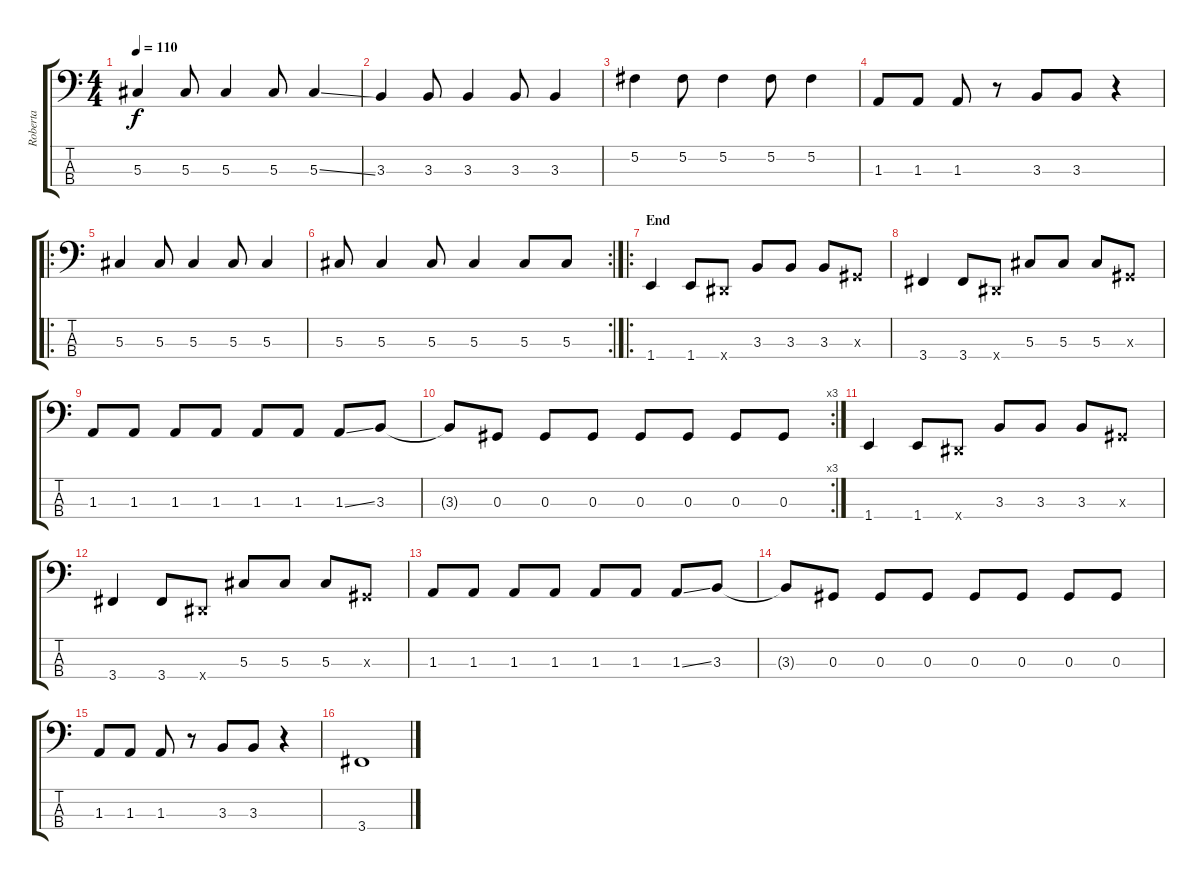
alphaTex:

\track ("Roberta" "Roberta") {instrument electricbassfinger}
\staff {score tabs}
\tuning (Gb2 Db2 Ab1 Eb1) {hide}
\ts (4 4)
\tempo 110
\clef f4
\ks c
5.3.4{dy f} 5.3.8 5.3.4 5.3.8 5.3{ss}.4 |
3.3.4 3.3.8 3.3.4 3.3.8 3.3.4 |
5.2.4 5.2.8 5.2.4 5.2.8 5.2.4 |
1.3.8 1.3.8 1.3.8 r.8 3.3.8 3.3.8 r.4 |
\ro
5.3.4 5.3.8 5.3.4 5.3.8 5.3.4 |
\rc 2
5.3.8 5.3.4 5.3.8 5.3.4 5.3.8 5.3.8 |
\ro
\section ("" "End")
1.4.4 1.4.8 0.4{x}.8 3.3.8 3.3.8 3.3.8 0.3{x}.8 |
3.4.4 3.4.8 0.4{x}.8 5.3.8 5.3.8 5.3.8 0.3{x}.8 |
1.3.8 1.3.8 1.3.8 1.3.8 1.3.8 1.3.8 1.3{ss}.8 3.3.8 |
\rc 3
3.3{t}.8 0.3.8 0.3.8 0.3.8 0.3.8 0.3.8 0.3.8 0.3.8 |
1.4.4 1.4.8 0.4{x}.8 3.3.8 3.3.8 3.3.8 0.3{x}.8 |
3.4.4 3.4.8 0.4{x}.8 5.3.8 5.3.8 5.3.8 0.3{x}.8 |
1.3.8 1.3.8 1.3.8 1.3.8 1.3.8 1.3.8 1.3{ss}.8 3.3.8 |
3.3{t}.8 0.3.8 0.3.8 0.3.8 0.3.8 0.3.8 0.3.8 0.3.8 |
1.3.8 1.3.8 1.3.8 r.8 3.3.8 3.3.8 r.4 |
3.4.1
